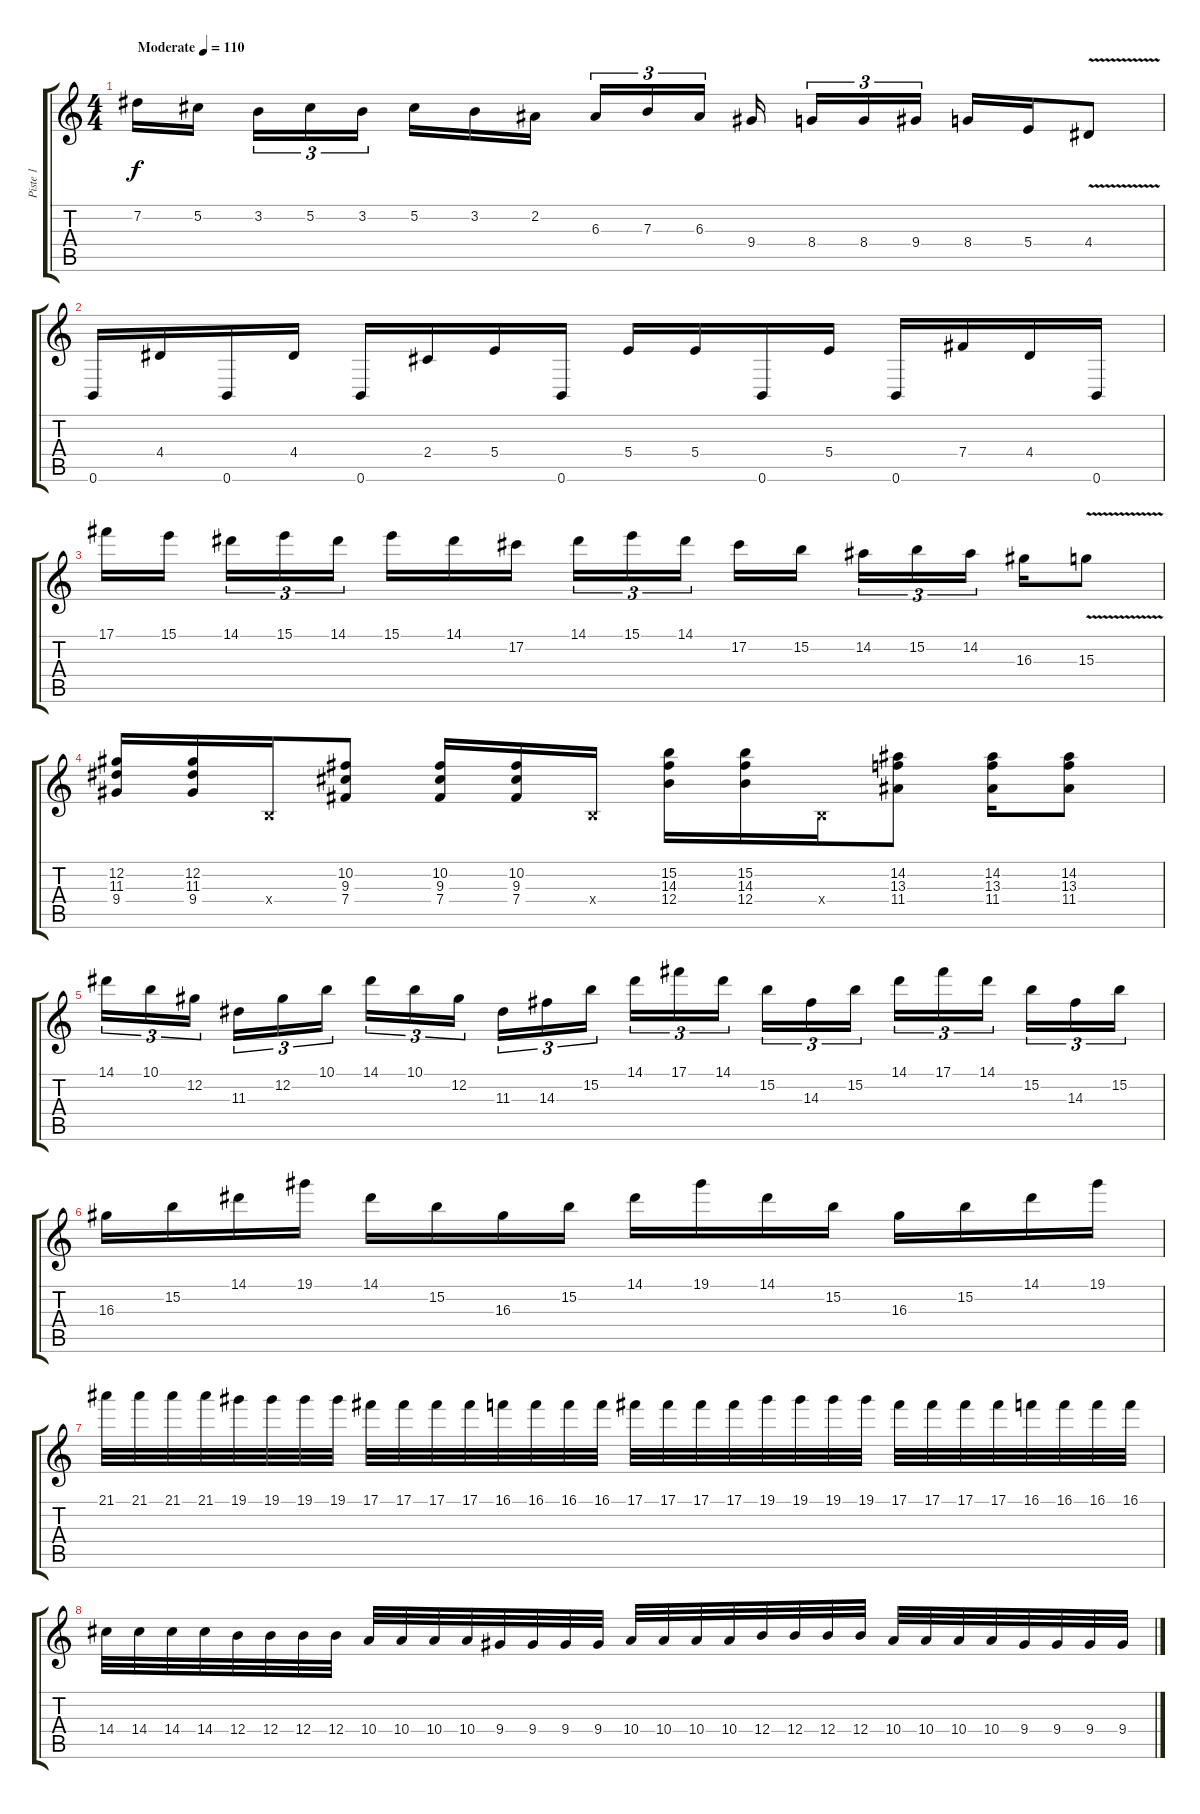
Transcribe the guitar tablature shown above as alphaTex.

\track ("Piste 1" "Piste 1") {instrument distortionguitar}
\staff {score tabs}
\tuning (Db4 Ab3 E3 B2 Gb2 B1) {hide}
\ts (4 4)
\tempo (110 "Moderate")
\clef g2
\ks c
7.2.16{dy f instrument distortionguitar} 5.2.16{beam splitsecondary} 3.2.16{tu (3 2)} 5.2.16{tu (3 2)} 3.2.16{tu (3 2)} 5.2.16 3.2.16 2.2.16{beam splitsecondary} 6.3.16{tu (3 2)} 7.3.16{tu (3 2)} 6.3.16{tu (3 2) beam splitsecondary} 9.4.16{beam splitsecondary} 8.4.16{tu (3 2)} 8.4.16{tu (3 2)} 9.4.16{tu (3 2)} 8.4.16 5.4.16 4.4{v}.8 |
0.6.16 4.4.16 0.6.16 4.4.16 0.6.16 2.4.16 5.4.16 0.6.16 5.4.16 5.4.16 0.6.16 5.4.16 0.6.16 7.4.16 4.4.16 0.6.16 |
17.1.16 15.1.16{beam splitsecondary} 14.1.16{tu (3 2)} 15.1.16{tu (3 2)} 14.1.16{tu (3 2)} 15.1.16 14.1.16 17.2.16{beam splitsecondary} 14.1.16{tu (3 2)} 15.1.16{tu (3 2)} 14.1.16{tu (3 2) beam splitsecondary} 17.2.16 15.2.16{beam splitsecondary} 14.2.16{tu (3 2)} 15.2.16{tu (3 2)} 14.2.16{tu (3 2) beam splitsecondary} 16.3.16 15.3{v}.8 |
(12.2 11.3 9.4).16 (12.2 11.3 9.4).16 0.4{x}.16 (10.2 9.3 7.4).8 (10.2 9.3 7.4).16 (10.2 9.3 7.4).16 0.4{x}.16 (15.2 14.3 12.4).16 (15.2 14.3 12.4).16 0.4{x}.16 (14.2 13.3 11.4).8 (14.2 13.3 11.4).16 (14.2 13.3 11.4).8 |
14.1.16{tu (3 2)} 10.1.16{tu (3 2)} 12.2.16{tu (3 2) beam splitsecondary} 11.3.16{tu (3 2)} 12.2.16{tu (3 2)} 10.1.16{tu (3 2)} 14.1.16{tu (3 2)} 10.1.16{tu (3 2)} 12.2.16{tu (3 2) beam splitsecondary} 11.3.16{tu (3 2)} 14.3.16{tu (3 2)} 15.2.16{tu (3 2)} 14.1.16{tu (3 2)} 17.1.16{tu (3 2)} 14.1.16{tu (3 2) beam splitsecondary} 15.2.16{tu (3 2)} 14.3.16{tu (3 2)} 15.2.16{tu (3 2)} 14.1.16{tu (3 2)} 17.1.16{tu (3 2)} 14.1.16{tu (3 2) beam splitsecondary} 15.2.16{tu (3 2)} 14.3.16{tu (3 2)} 15.2.16{tu (3 2)} |
16.3.16 15.2.16 14.1.16 19.1.16 14.1.16 15.2.16 16.3.16 15.2.16 14.1.16 19.1.16 14.1.16 15.2.16 16.3.16 15.2.16 14.1.16 19.1.16 |
21.1.32 21.1.32 21.1.32 21.1.32 19.1.32 19.1.32 19.1.32 19.1.32 17.1.32 17.1.32 17.1.32 17.1.32 16.1.32 16.1.32 16.1.32 16.1.32 17.1.32 17.1.32 17.1.32 17.1.32 19.1.32 19.1.32 19.1.32 19.1.32 17.1.32 17.1.32 17.1.32 17.1.32 16.1.32 16.1.32 16.1.32 16.1.32 |
14.4.32 14.4.32 14.4.32 14.4.32 12.4.32 12.4.32 12.4.32 12.4.32 10.4.32 10.4.32 10.4.32 10.4.32 9.4.32 9.4.32 9.4.32 9.4.32 10.4.32 10.4.32 10.4.32 10.4.32 12.4.32 12.4.32 12.4.32 12.4.32 10.4.32 10.4.32 10.4.32 10.4.32 9.4.32 9.4.32 9.4.32 9.4.32
